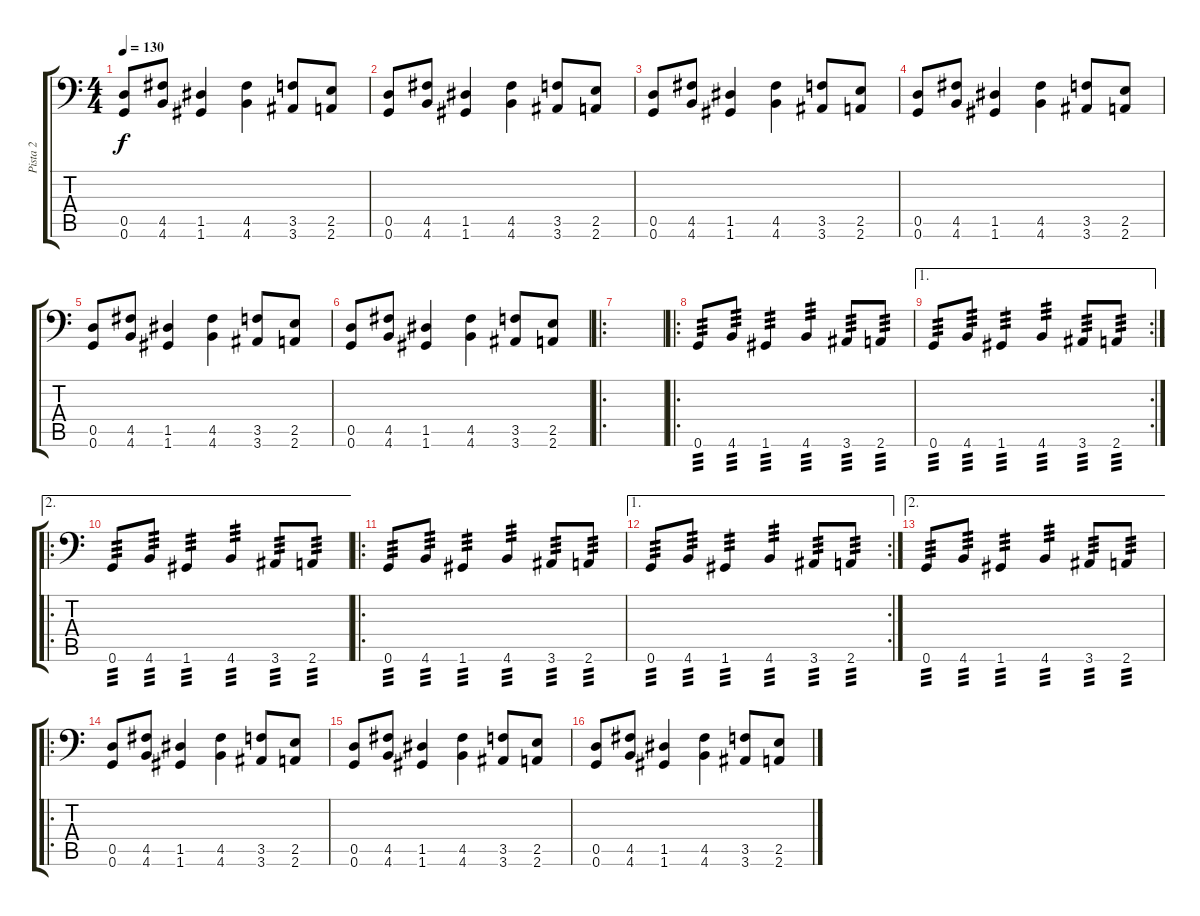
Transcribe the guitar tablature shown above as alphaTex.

\track ("Pista 2" "Pista 2") {instrument distortionguitar}
\staff {score tabs}
\tuning (A3 E3 C3 G2 D2 G1) {hide}
\ts (4 4)
\tempo 130
\clef f4
\ks c
(0.5 0.6).8{dy f} (4.5 4.6).8 (1.5 1.6).4 (4.5 4.6).4 (3.5 3.6).8 (2.5 2.6).8 |
(0.5 0.6).8 (4.5 4.6).8 (1.5 1.6).4 (4.5 4.6).4 (3.5 3.6).8 (2.5 2.6).8 |
(0.5 0.6).8 (4.5 4.6).8 (1.5 1.6).4 (4.5 4.6).4 (3.5 3.6).8 (2.5 2.6).8 |
(0.5 0.6).8 (4.5 4.6).8 (1.5 1.6).4 (4.5 4.6).4 (3.5 3.6).8 (2.5 2.6).8 |
(0.5 0.6).8 (4.5 4.6).8 (1.5 1.6).4 (4.5 4.6).4 (3.5 3.6).8 (2.5 2.6).8 |
(0.5 0.6).8 (4.5 4.6).8 (1.5 1.6).4 (4.5 4.6).4 (3.5 3.6).8 (2.5 2.6).8 |
\ro
|
\ro
0.6.8{tp 3 balance 8} 4.6.8{tp 3} 1.6.4{tp 3} 4.6.4{tp 3} 3.6.8{tp 3} 2.6.8{tp 3} |
\ae 1
\rc 2
0.6.8{tp 3} 4.6.8{tp 3} 1.6.4{tp 3} 4.6.4{tp 3} 3.6.8{tp 3} 2.6.8{tp 3} |
\ae 2
\ro
0.6.8{tp 3} 4.6.8{tp 3} 1.6.4{tp 3} 4.6.4{tp 3} 3.6.8{tp 3} 2.6.8{tp 3} |
\ro
0.6.8{tp 3} 4.6.8{tp 3} 1.6.4{tp 3} 4.6.4{tp 3} 3.6.8{tp 3} 2.6.8{tp 3} |
\ae 1
\rc 2
0.6.8{tp 3} 4.6.8{tp 3} 1.6.4{tp 3} 4.6.4{tp 3} 3.6.8{tp 3} 2.6.8{tp 3} |
\ae 2
0.6.8{tp 3} 4.6.8{tp 3} 1.6.4{tp 3} 4.6.4{tp 3} 3.6.8{tp 3} 2.6.8{tp 3} |
\ro
(0.5 0.6).8 (4.5 4.6).8 (1.5 1.6).4 (4.5 4.6).4 (3.5 3.6).8 (2.5 2.6).8 |
(0.5 0.6).8 (4.5 4.6).8 (1.5 1.6).4 (4.5 4.6).4 (3.5 3.6).8 (2.5 2.6).8 |
(0.5 0.6).8 (4.5 4.6).8 (1.5 1.6).4 (4.5 4.6).4 (3.5 3.6).8 (2.5 2.6).8
